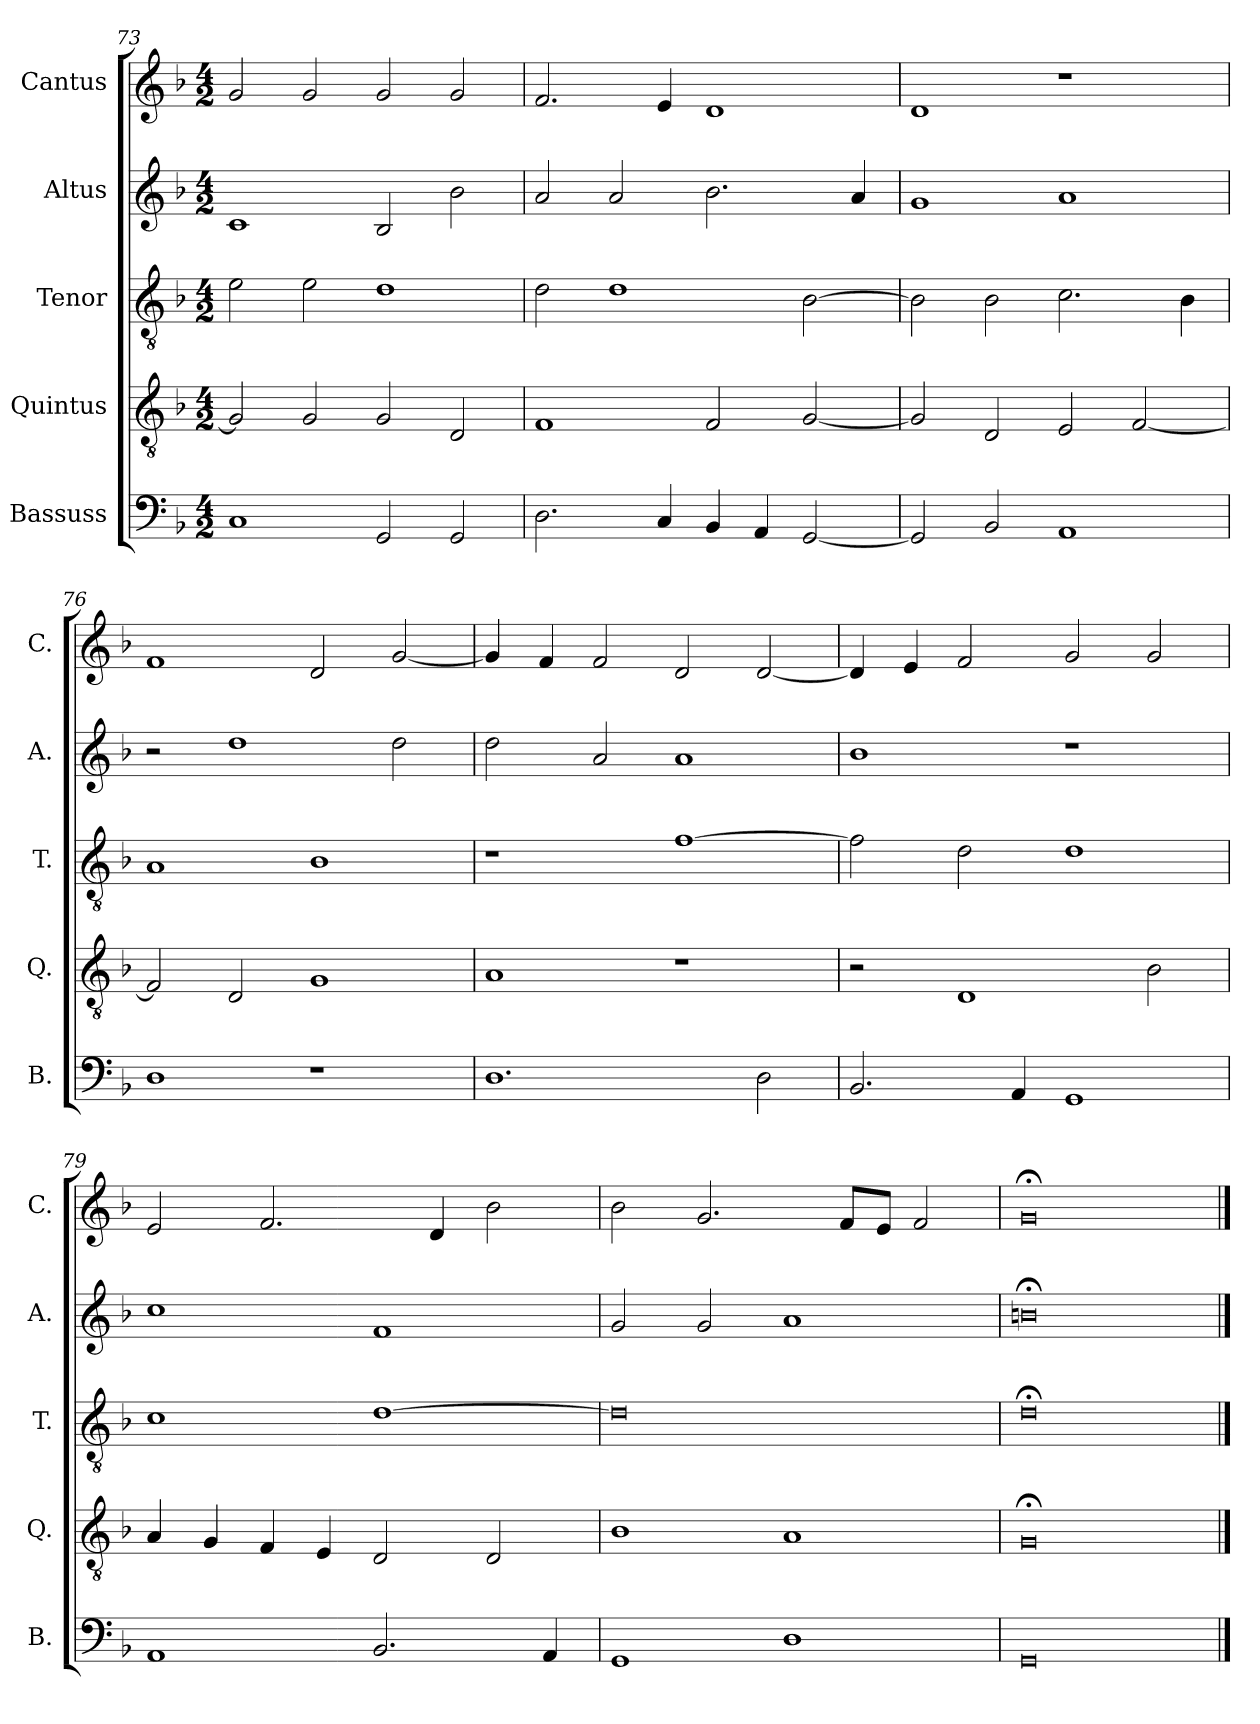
**kern	**kern	**kern	**kern	**kern
*part5	*part4	*part3	*part2	*part1
*staff5	*staff4	*staff3	*staff2	*staff1
*I"Bassuss	*I"Quintus	*I"Tenor	*I"Altus	*I"Cantus
*I'B.	*I'Q.	*I'T.	*I'A.	*I'C.
*clefF4	*clefGv2	*clefGv2	*clefG2	*clefG2
*k[b-]	*k[b-]	*k[b-]	*k[b-]	*k[b-]
*F:	*F:	*F:	*F:	*F:
*M4/2	*M4/2	*M4/2	*M4/2	*M4/2
=73	=73	=73	=73	=73
1C	2G/]	2e\	1c	2g/
.	2G/	2e\	.	2g/
2GG/	2G/	1d	2B-/	2g/
2GG/	2D/	.	2b-\	2g/
=74	=74	=74	=74	=74
2.D\	1F	2d\	2a/	2.f/
.	.	1d	2a/	.
4C/	.	.	.	4e/
4BB-/	2F/	.	2.b-\	1d
4AA/	.	.	.	.
[2GG/	[2G/	[2B-\	.	.
.	.	.	4a/	.
=75	=75	=75	=75	=75
2GG/]	2G/]	2B-\]	1g	1d
2BB-/	2D/	2B-\	.	.
1AA	2E/	2.c\	1a	1r
.	[2F/	.	.	.
.	.	4B-\	.	.
=76	=76	=76	=76	=76
1D	2F/]	1A	2r	1f
.	2D/	.	1dd	.
1r	1G	1B-	.	2d/
.	.	.	2dd\	[2g/
=77	=77	=77	=77	=77
1.D	1A	1r	2dd\	4g/]
.	.	.	.	4f/
.	.	.	2a/	2f/
.	1r	[1f	1a	2d/
2D\	.	.	.	[2d/
=78	=78	=78	=78	=78
2.BB-/	2r	2f\]	1b-	4d/]
.	.	.	.	4e/
.	1D	2d\	.	2f/
4AA/	.	.	.	.
1GG	.	1d	1r	2g/
.	2B-\	.	.	2g/
=79	=79	=79	=79	=79
1AA	4A/	1c	1cc	2e/
.	4G/	.	.	.
.	4F/	.	.	2.f/
.	4E/	.	.	.
2.BB-/	2D/	[1d	1f	.
.	.	.	.	4d/
.	2D/	.	.	2b-\
4AA/	.	.	.	.
=80	=80	=80	=80	=80
1GG	1B-	0d]	2g/	2b-\
.	.	.	2g/	2.g/
1D	1A	.	1a	.
.	.	.	.	8f/L
.	.	.	.	8e/J
.	.	.	.	2f/
=81	=81	=81	=81	=81
0GG	0G;<	0d;<	0bn;<	0g;<
==	==	==	==	==
*-	*-	*-	*-	*-
